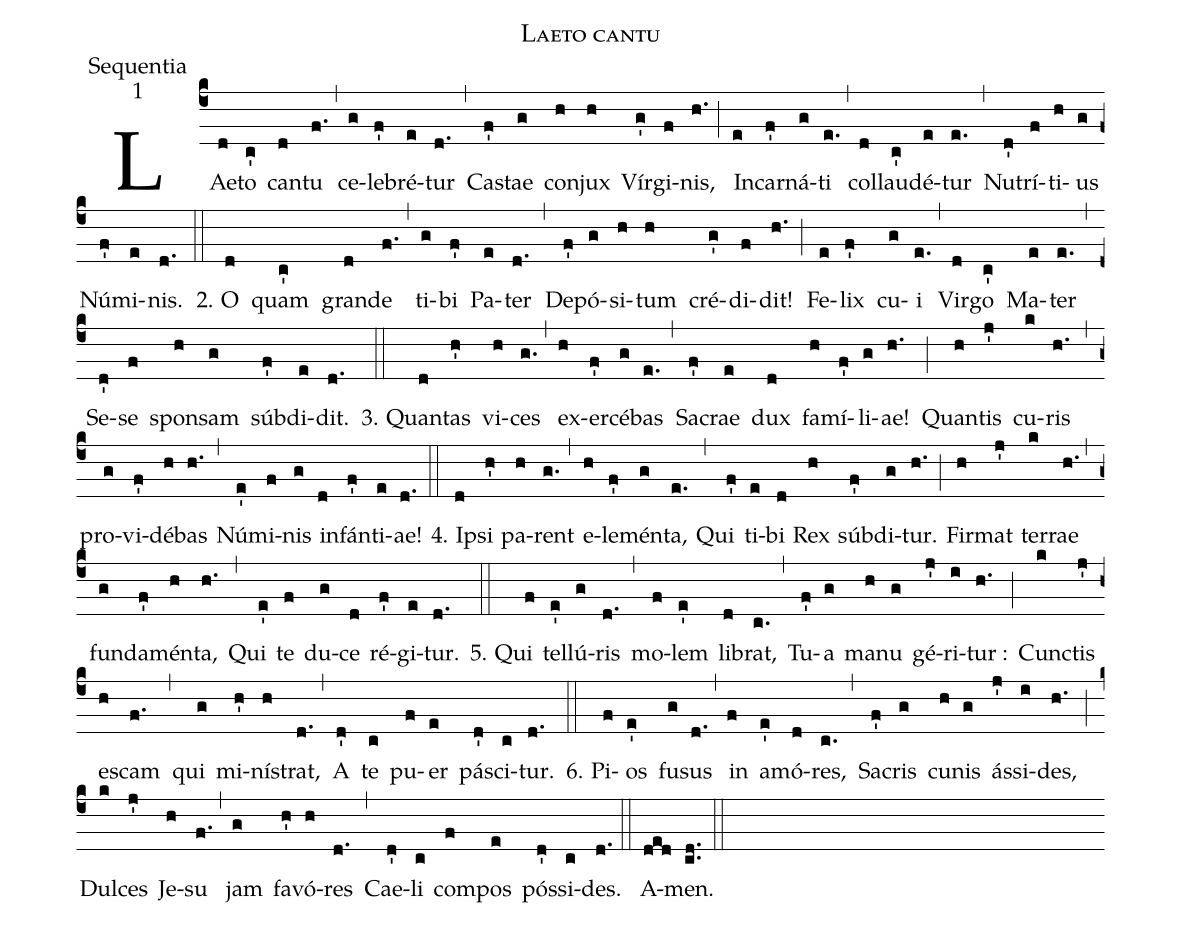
name:Laeto cantu;
office-part:Sequentia;
mode:1;
%%
(c4) LAe(d)to(c') can(d)tu(f.) (,) ce(g)le(f')bré(e)tur(d.) (,) Ca(f')stae(g) con(h)jux(h) Vír(g')gi(f)nis,(h.) (;) In(e)car(f')ná(g)ti(e.) (,) col(d)lau(c')dé(e)tur(e.) (,) Nu(d')trí(f)ti(h)us(g) Nú(f')mi(e)nis.(d.) (::)
2. O(d) quam(c') gran(d)de(f.) (,) ti(g)bi(f') Pa(e)ter(d.) (,) De(f')pó(g)si(h)tum(h) cré(g')di(f)dit!(h.) (;) Fe(e)lix(f') cu(g)i(e.) (,) Vir(d)go(c') Ma(e)ter(e.) (,) Se(d')se(f) spon(h)sam(g) súb(f')di(e)dit.(d.) (::)
3. Quan(d)tas(h') vi(h)ces(g.) (,) ex(h)er(f')cé(g)bas(e.) (,) Sa(f')crae(e) dux(d) fa(h)mí(f')li(g)ae!(h.) (;) Quan(h)tis(j') cu(k)ris(h.) (,) pro(g)vi(f')dé(h)bas(h.) (,) Nú(e')mi(f)nis(g) in(d)fán(f')ti(e)ae!(d.) (::)
4. I(d)psi(h') pa(h)rent(g.) (,) e(h)le(f')mén(g)ta,(e.) (,) Qui(f') ti(e)bi(d) Rex(h) súb(f')di(g)tur.(h.) (;) Fir(h)mat(j') ter(k)rae(h.) (,) fun(g)da(f')mén(h)ta,(h.) (,) Qui(e') te(f) du(g)ce(d) ré(f')gi(e)tur.(d.) (::)
5. Qui(f) tel(e')lú(g)ris(d.) (,) mo(f)lem(e') lib(d)rat,(c.) (,) Tu(f')a(g) ma(h)nu(g) gé(j')ri(i)tur :(h.) (;) Cun(k)ctis(j') e(h)scam(f.) (,) qui(g) mi(h')ní(h)strat,(d.) (,) A(d') te(c) pu(f)er(e) pá(d')sci(c)tur.(d.) (::)
6. Pi(f)os(e') fu(g)sus(d.) (,) in(f) a(e')mó(d)res,(c.) (,) Sa(f')cris(g) cu(h)nis(g) ás(j')si(i)des,(h.) (;) Dul(k)ces(j') Je(h)su(f.) (,) jam(g) fa(h')vó(h)res(d.) (,) Cae(d')li(c) com(f)pos(e) pós(d')si(c)des.(d.) (::)
A(ded)men.(cd..) (::)
